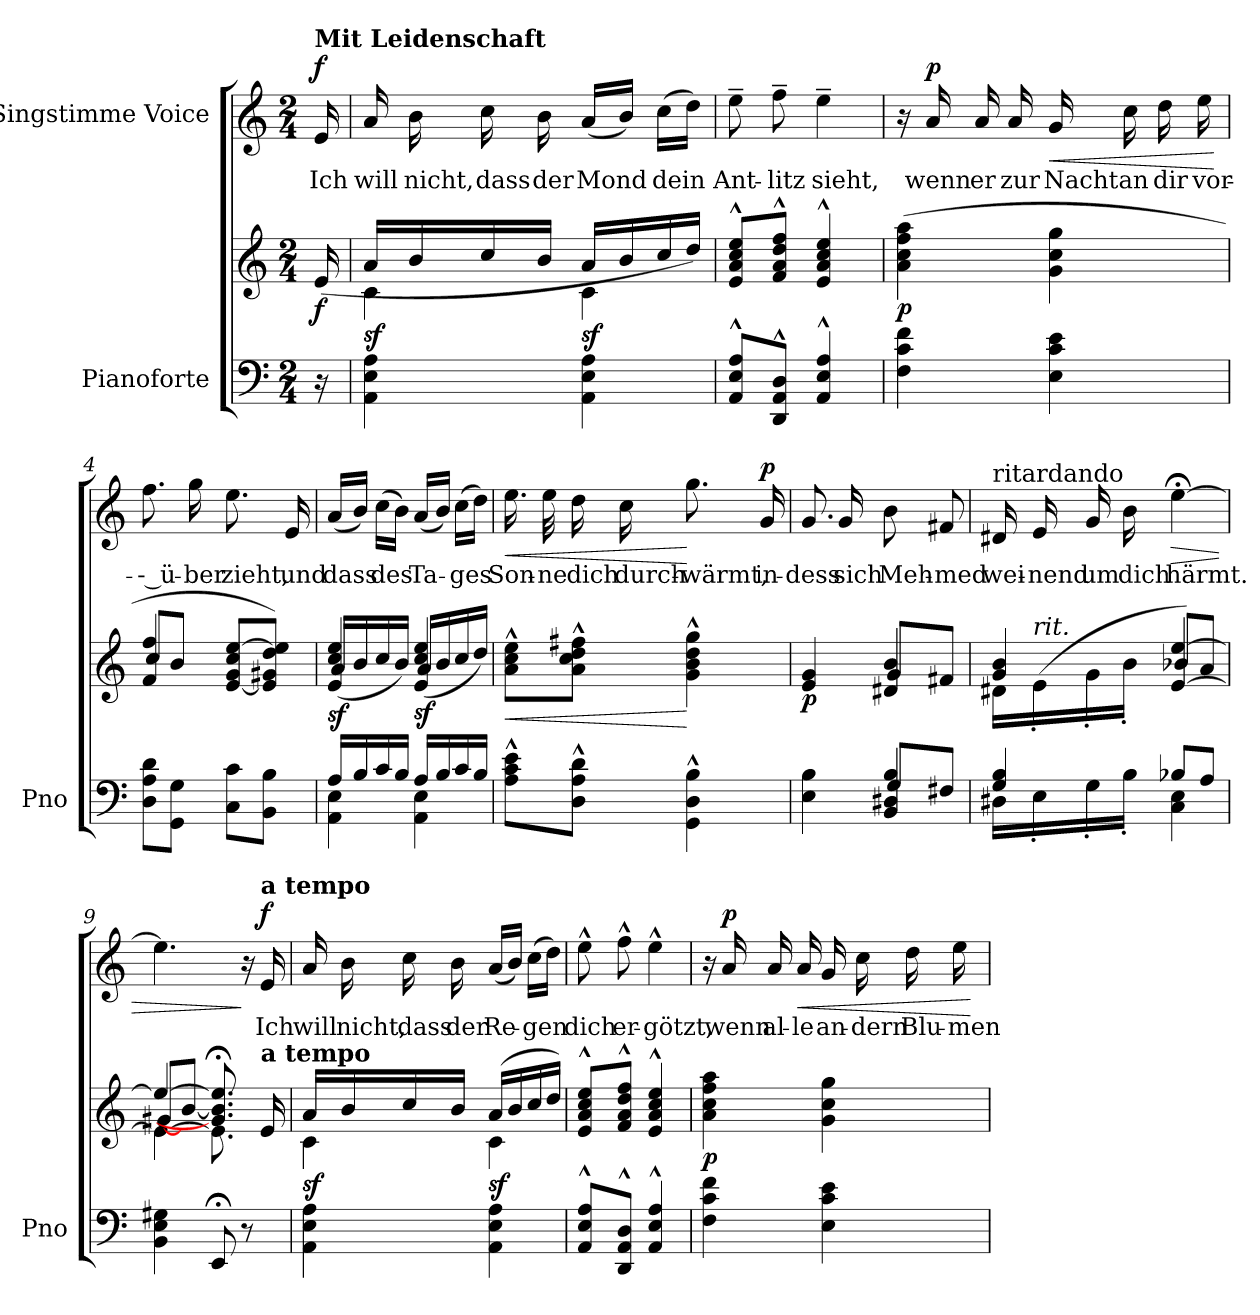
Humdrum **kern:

**kern	**kern	**dynam	**kern	**text	**dynam
*part2	*part2	*part2	*part1	*part1	*part1
*staff3	*staff2	*staff2/3	*staff1	*staff1	*staff1
*I"Pianoforte	*	*	*I"Singstimme Voice	*	*
*I'Pno	*	*	*	*	*
*clefF4	*clefG2	*	*clefG2	*	*
*k[]	*k[]	*	*k[]	*	*
*M2/4	*M2/4	*	*M2/4	*	*
=	=	=	=	=	=
!	!	!	!LO:TX:a:B:t=Mit Leidenschaft	!	!
!	!	!LO:DY:b	!	!	!LO:DY:a
16r	(16e/	f	16e/	Ich	f
=1	=1	=1	=1	=1	=1
*	*^	*	*	*	*
!	!	!	!LO:DY:b	!	!	!
4AA\ 4E\ 4A\	16a/LL	4c\	sf	16a/	will	.
.	16b/	.	.	16b\	nicht,	.
.	16cc/	.	.	16cc\	dass	.
.	16b/JJ	.	.	16b\	der	.
!	!	!	!LO:DY:b	!	!	!
4AA\ 4E\ 4A\	16a/LL	4c\	sf	(16a/LL	Mond	.
.	16b/	.	.	16b/JJ)	.	.
.	16cc/	.	.	(16cc\LL	dein	.
.	16dd/JJ)	.	.	16dd\JJ)	.	.
*	*v	*v	*	*	*	*
=2	=2	=2	=2	=2	=2
8AA/^^ 8E/^^ 8A/^^L	8e/^^ 8a/^^ 8cc/^^ 8ee/^^L	.	8ee~\	Ant-	.
8DD/^^ 8AA/^^ 8D/^^J	8f/^^ 8a/^^ 8dd/^^ 8ff/^^J	.	8ff~\	-litz	.
4AA/^^ 4E/^^ 4A/^^	4e/^^ 4a/^^ 4cc/^^ 4ee/^^	.	4ee~\	sieht,	.
=3	=3	=3	=3	=3	=3
!	!	!LO:DY:b	!	!	!
4F\ 4c\ 4f\	(4a\ 4cc\ 4ff\ 4aa\	p	16r	.	.
!	!	!	!	!	!LO:DY:a
.	.	.	16a/	wenn	p
.	.	.	16a/	er	.
.	.	.	16a/	zur	.
!	!	!	!	!	!LO:HP:b
4E\ 4c\ 4e\	4g\ 4cc\ 4gg\	.	16g/	Nacht	<
.	.	.	16cc\	an	.
.	.	.	16dd\	dir	.
.	.	.	16ee\	vor-	.
.	.	.	.	.	[
=4	=4	=4	=4	=4	=4
*	*^	*	*	*	*
8D\ 8A\ 8d\L	4f/ 4ff/	8cc/L	.	8.ff\	-- ü-	.
8GG\ 8G\J	.	8b/J	.	.	.	.
.	.	.	.	16gg\	-ber	.
8C\ 8c\L	[<8e/ 8g/ 8cc/ [8ee/L	4ryy	.	8.ee\	zieht,	.
8BB\ 8B\J	8e/] 8g#X/ 8dd/ 8ee/]J)	.	.	.	.	.
.	.	.	.	16e/	und	.
=5	=5	=5	=5	=5	=5	=5
*^	*	*	*	*	*	*
!	!	!	!	!LO:DY:b	!	!	!
16A/LL	4AA\ 4E\	4e/ 4cc/ 4ee/	(>16a/LL	sf	(16a/LL	dass	.
16B/	.	.	16b/	.	16b/JJ)	.	.
16c/	.	.	16cc/	.	(16cc\LL	des	.
16B/JJ	.	.	16b/JJ)	.	16b\JJ)	.	.
!	!	!	!	!LO:DY:b	!	!	!
16A/LL	4AA\ 4E\	4e/ 4cc/ 4ee/	(>16a/LL	sf	(16a/LL	Ta-	.
16B/	.	.	16b/	.	16b/JJ)	.	.
16c/	.	.	16cc/	.	(16cc\LL	-ges	.
16B/JJ	.	.	16dd/JJ)	.	16dd\JJ)	.	.
*v	*v	*	*	*	*	*	*
=6	=6	=6	=6	=6	=6	=6
!	!	!	!LO:HP:b	!	!	!LO:HP:b
*	*v	*v	*	*	*	*
8A\^^ 8c\^^ 8e\^^L	8a\^^ 8cc\^^ 8ee\^^L	<	16.ee\	Son-	<
.	.	.	32ee\	-ne	.
8D\^^ 8A\^^ 8d\^^J	8a\^^ 8cc\^^ 8dd\^^ 8ff#X\^^J	.	16dd\	dich	.
.	.	.	16cc\	durch-	.
4GG\^^ 4D\^^ 4B\^^	4g\^^ 4b\^^ 4dd\^^ 4gg\^^	[	8.gg\	-wärmt,	[
!	!	!	!	!	!LO:DY:a
.	.	.	16g/	in-	p
=7	=7	=7	=7	=7	=7
*^	*^	*	*	*	*
!	!	!	!	!LO:DY:b	!	!	!
4E\ 4B\	4ryy	4e/ 4g/	4ryy	p	8.g/	-dess	.
.	.	.	.	.	16g/	sich	.
4BB/ 4D#j/ 4B/	8G/L	4d#X/ 4b/	8g/L	.	8b\	Meh-	.
.	8F#X/J	.	8f#X/J	.	8f#X/	-med	.
=8	=8	=8	=8	=8	=8	=8	=8
!	!	!	!	!	!LO:TX:a:t=ritardando	!	!
4G/ 4B/	16D#X\LL	4g/ 4b/	16d#X\LL	.	16d#X/	wei-	.
!	!	!	!LO:TX:a:i:t=rit.	!	!	!	!
.	(>16E'>\	.	(>16e'>\	.	16e/	-nend	.
.	16G'>\	.	16g'>\	.	16g/	um	.
.	16B'>\JJ	.	16b'>\JJ	.	16b\	dich	.
!	!	!	!	!	!	!	!LO:HP:b
8B-j/L	4C\ 4E\	[<4e/ [4ee/	8b-X/L)	.	[4ee;<\	härmt.	>
8A/J	.	.	8a/J	.	.	.	.
*v	*v	*	*	*	*	*	*
=9	=9	=9	=9	=9	=9	=9
*	*	*^	*	*	*	*
4BB\ 4E\ 4G#X\	4ee/_	[<8g#X/L	4e\_	.	4.ee\]	.	.
.	.	[8b/J	.	.	.	.	.
8EE;/	8.g#/];< 8.b/];< 8.ee/];<	4ryy	8.e\]	.	.	.	.
8r	.	.	.	.	16r	.	]
!	!	!	!	!	!LO:TX:a:B:t=a tempo	!	!
!	!LO:TX:a:B:t=a tempo	!	!	!	!	!	!
!	!	!	!	!	!	!	!LO:DY:a
.	16e/	.	16ryy	.	16e/	Ich	f
=10	=10	=10	=10	=10	=10	=10	=10
!	!	!	!	!LO:DY:b	!	!	!
*	*	*v	*v	*	*	*	*
4AA\ 4E\ 4A\	16a/LL	4c\	sf	16a/	will	.
.	16b/	.	.	16b\	nicht,	.
.	16cc/	.	.	16cc\	dass	.
.	16b/JJ)	.	.	16b\	der	.
!	!	!	!LO:DY:b	!	!	!
4AA\ 4E\ 4A\	(16a/LL	4c\	sf	(16a/LL	Re-	.
.	16b/	.	.	16b/JJ)	.	.
.	16cc/	.	.	(16cc\LL	-gen	.
.	16dd/JJ)	.	.	16dd\JJ)	.	.
*	*v	*v	*	*	*	*
=11	=11	=11	=11	=11	=11
8AA/^^ 8E/^^ 8A/^^L	8e/^^ 8a/^^ 8cc/^^ 8ee/^^L	.	8ee^^\	dich	.
8DD/^^ 8AA/^^ 8D/^^J	8f/^^ 8a/^^ 8dd/^^ 8ff/^^J	.	8ff^^\	er-	.
4AA/^^ 4E/^^ 4A/^^	4e/^^ 4a/^^ 4cc/^^ 4ee/^^	.	4ee^^\	-götzt,	.
=12	=12	=12	=12	=12	=12
!	!	!LO:DY:b	!	!	!
4F\ 4c\ 4f\	4a\ 4cc\ 4ff\ 4aa\	p	16r	.	.
!	!	!	!	!	!LO:DY:a
.	.	.	16a/	wenn	p
.	.	.	16a/	al-	.
!	!	!	!	!	!LO:HP:b
.	.	.	16a/	-le	<
4E\ 4c\ 4e\	4g\ 4cc\ 4gg\	.	16g/	an-	.
.	.	.	16cc\	-dern	.
.	.	.	16dd\	Blu-	.
.	.	.	16ee\	-men	.
.	.	.	.	.	[
=	=	=	=	=	=
*-	*-	*-	*-	*-	*-
